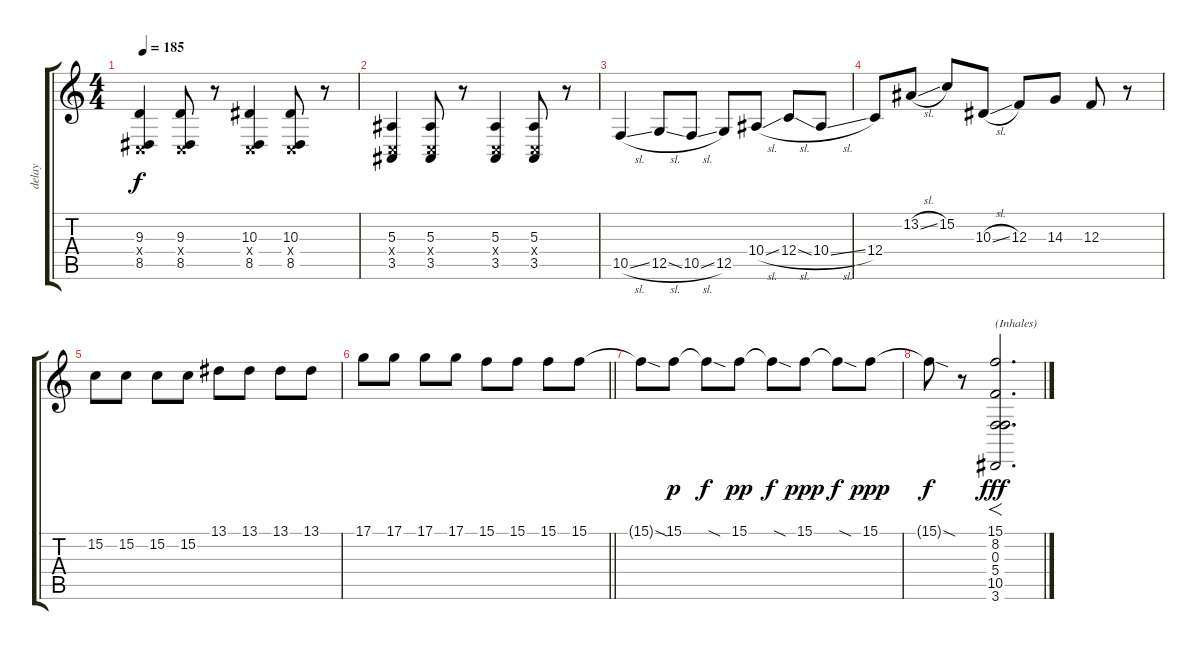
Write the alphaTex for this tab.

\track ("delay" "delay") {instrument fx6goblins}
\staff {score tabs}
\tuning (D4 A3 F3 C3 G2 C2) {hide}
\ts (4 4)
\tempo 185
\clef g2
\ks c
(9.3 0.4{x} 8.5).4{dy f} (9.3 0.4{x} 8.5).8 r.8 (10.3 0.4{x} 8.5).4 (10.3 0.4{x} 8.5).8 r.8 |
(5.3 0.4{x} 3.5).4 (5.3 0.4{x} 3.5).8 r.8 (5.3 0.4{x} 3.5).4 (5.3 0.4{x} 3.5).8 r.8 |
10.5{sl}.4 12.5{sl}.8 10.5{sl}.8 12.5.8 10.4{sl}.8 12.4{sl}.8 10.4{sl}.8 |
12.4.8 13.2{sl}.8 15.2.8 10.3{sl}.8 12.3.8 14.3.8 12.3.8 r.8 |
15.2.8 15.2.8 15.2.8 15.2.8 13.1.8 13.1.8 13.1.8 13.1.8 |
\barLineRight lightlight
17.1.8 17.1.8 17.1.8 17.1.8 15.1.8 15.1.8 15.1.8 15.1.8 |
\section ("" "")
15.1{sod t}.8{volume 13} 15.1.8{dy p} 15.1{sod t}.8{dy f} 15.1.8{dy pp} 15.1{sod t}.8{dy f} 15.1.8{dy ppp} 15.1{sod t}.8{dy f} 15.1.8{dy ppp} |
15.1{sod t}.8{dy f} r.8 (15.1 8.2 0.3 5.4 10.5 3.6).2{f d txt "(Inhales)" dy fff volume 16 balance 8 instrument reversecymbal}
